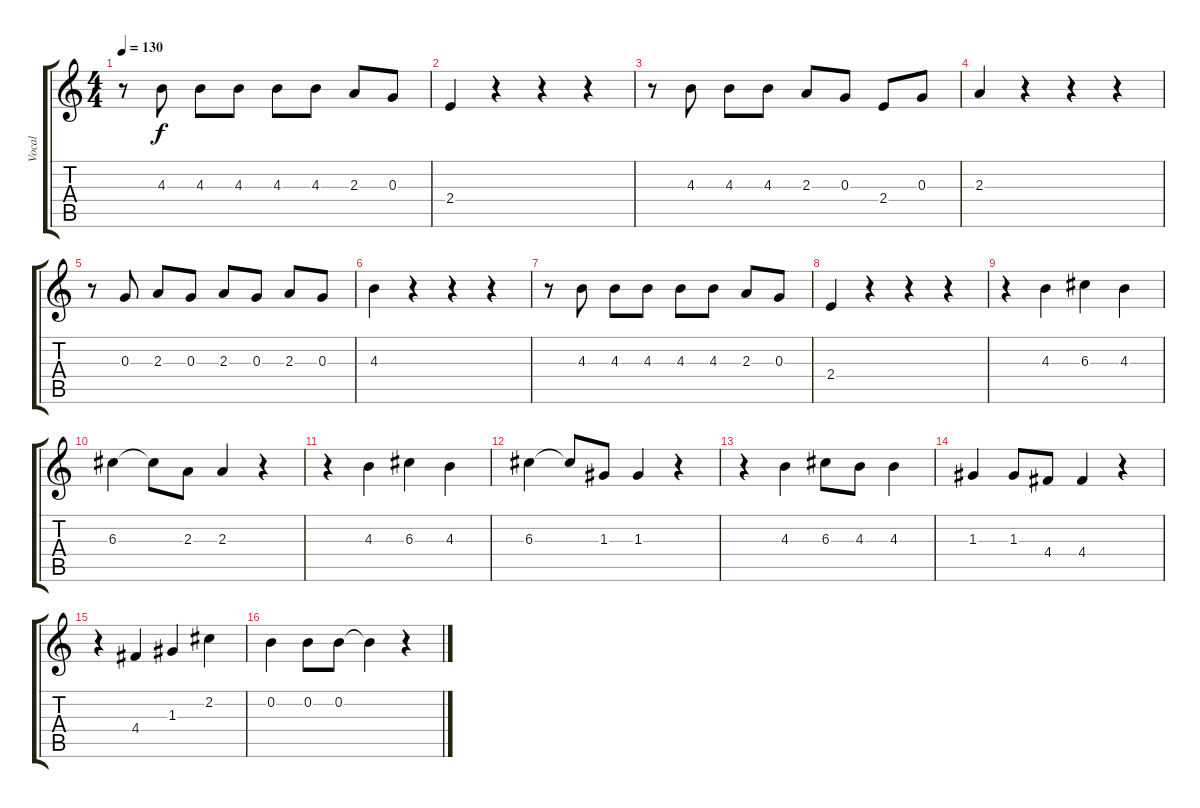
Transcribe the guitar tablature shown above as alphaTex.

\track ("Vocal" "Vocal") {instrument electricguitarmuted}
\staff {score tabs}
\tuning (E4 B3 G3 D3 A2 E2) {hide}
\ts (4 4)
\tempo 130
\clef g2
\ks c
r.8{dy f} 4.3.8 4.3.8 4.3.8 4.3.8 4.3.8 2.3.8 0.3.8 |
2.4.4 r.4 r.4 r.4 |
r.8 4.3.8 4.3.8 4.3.8 2.3.8 0.3.8 2.4.8 0.3.8 |
2.3.4 r.4 r.4 r.4 |
r.8 0.3.8 2.3.8 0.3.8 2.3.8 0.3.8 2.3.8 0.3.8 |
4.3.4 r.4 r.4 r.4 |
r.8 4.3.8 4.3.8 4.3.8 4.3.8 4.3.8 2.3.8 0.3.8 |
2.4.4 r.4 r.4 r.4 |
r.4 4.3.4 6.3.4 4.3.4 |
6.3.4 6.3{t}.8 2.3.8 2.3.4 r.4 |
r.4 4.3.4 6.3.4 4.3.4 |
6.3.4 6.3{t}.8 1.3.8 1.3.4 r.4 |
r.4 4.3.4 6.3.8 4.3.8 4.3.4 |
1.3.4 1.3.8 4.4.8 4.4.4 r.4 |
r.4 4.4.4 1.3.4 2.2.4 |
0.2.4 0.2.8 0.2.8 0.2{t}.4 r.4
